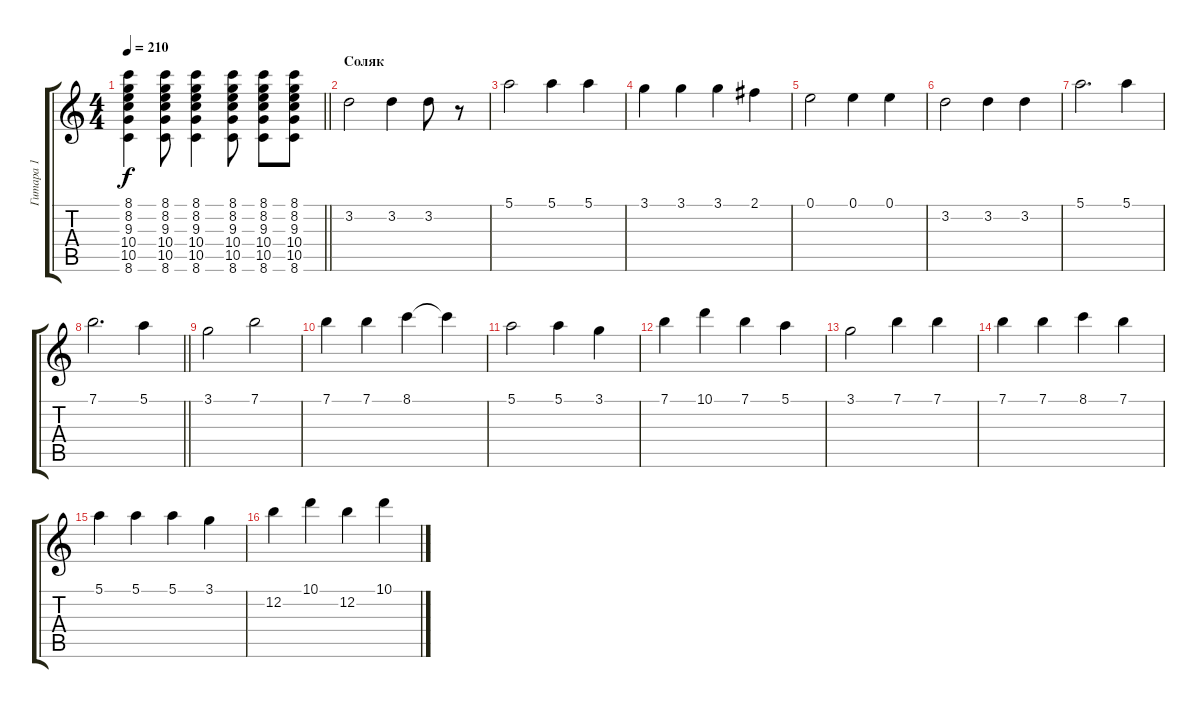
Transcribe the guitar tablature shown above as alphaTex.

\track ("Гитара 1" "Гитара 1") {instrument electricguitarjazz}
\staff {score tabs}
\tuning (E4 B3 G3 D3 A2 E2) {hide}
\ts (4 4)
\tempo 210
\clef g2
\barLineRight lightlight
\ks c
(8.1 8.2 9.3 10.4 10.5 8.6).4{dy f} (8.1 8.2 9.3 10.4 10.5 8.6).8 (8.1 8.2 9.3 10.4 10.5 8.6).4 (8.1 8.2 9.3 10.4 10.5 8.6).8 (8.1 8.2 9.3 10.4 10.5 8.6).8 (8.1 8.2 9.3 10.4 10.5 8.6).8 |
\section ("" "Соляк")
3.2.2{volume 16 instrument distortionguitar} 3.2.4 3.2.8 r.8 |
5.1.2 5.1.4 5.1.4 |
3.1.4 3.1.4 3.1.4 2.1.4 |
0.1.2 0.1.4 0.1.4 |
3.2.2 3.2.4 3.2.4 |
5.1.2{d} 5.1.4 |
\barLineRight lightlight
7.1.2{d} 5.1.4 |
3.1.2 7.1.2 |
7.1.4 7.1.4 8.1.4 8.1{t}.4 |
5.1.2 5.1.4 3.1.4 |
7.1.4 10.1.4 7.1.4 5.1.4 |
3.1.2 7.1.4 7.1.4 |
7.1.4 7.1.4 8.1.4 7.1.4 |
5.1.4 5.1.4 5.1.4 3.1.4 |
12.2.4 10.1.4 12.2.4 10.1.4
